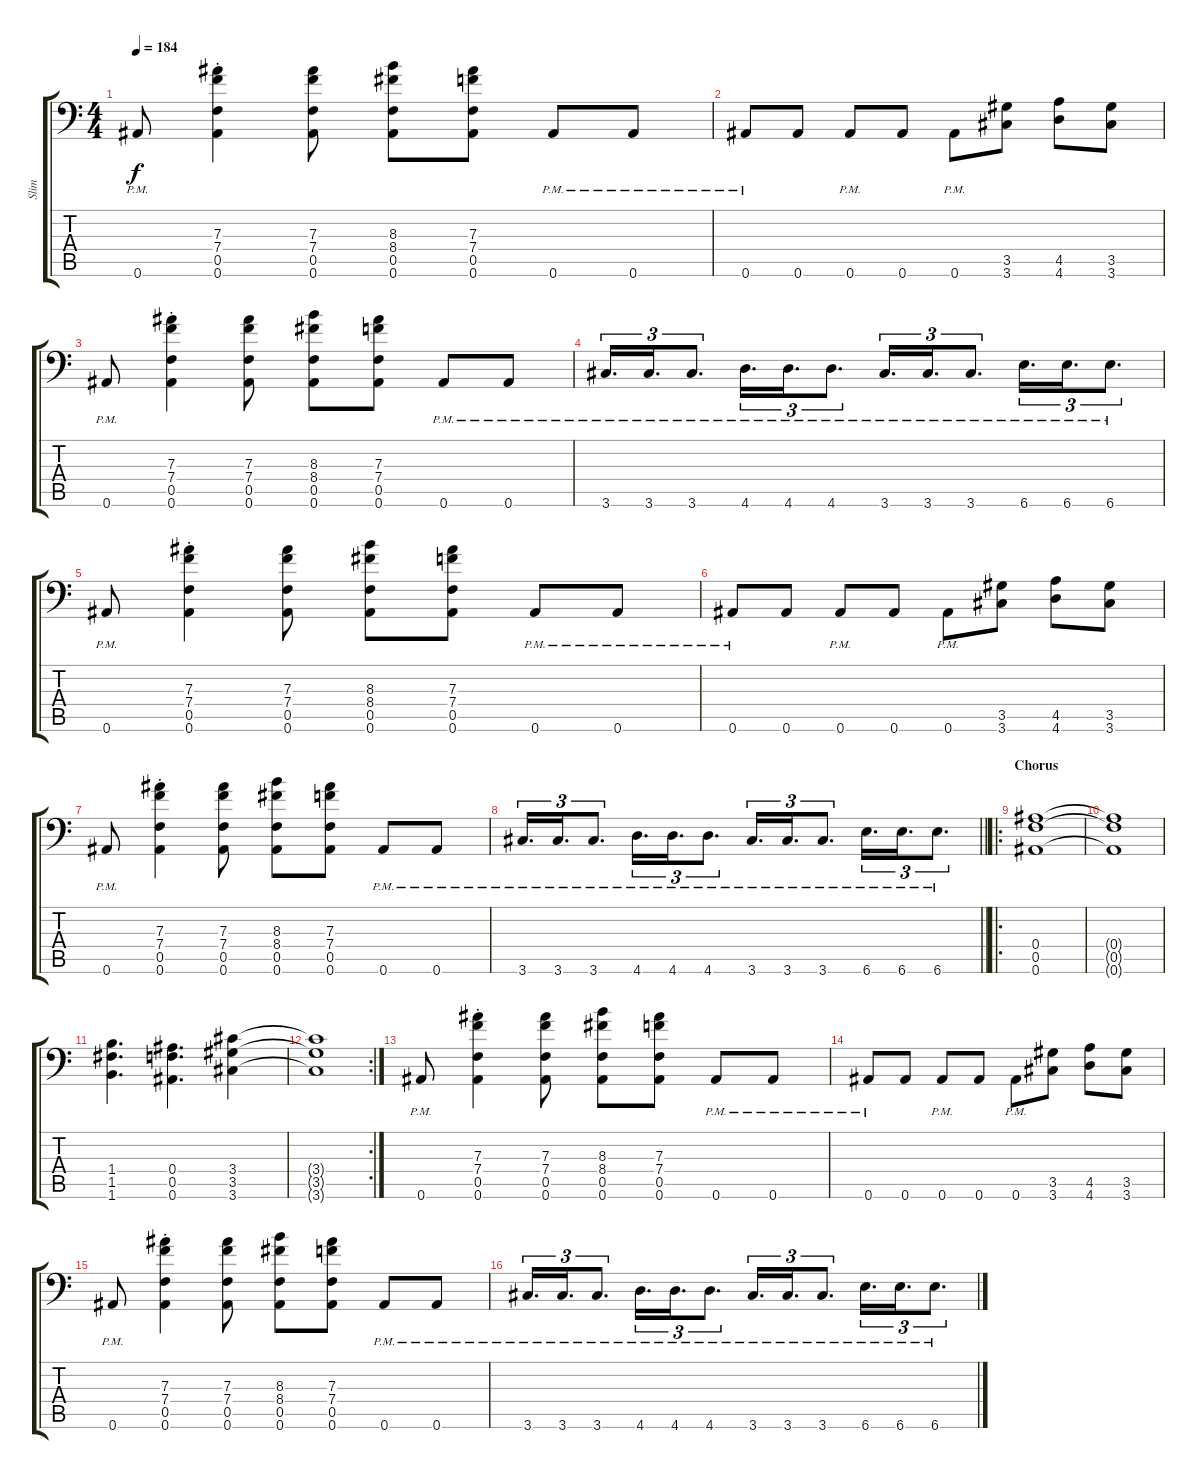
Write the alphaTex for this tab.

\track ("Slim" "Slim") {instrument distortionguitar}
\staff {score tabs}
\tuning (C4 G3 Eb3 Bb2 F2 Bb1) {hide}
\ts (4 4)
\tempo 184
\clef f4
\ks c
0.6{pm}.8{dy f} (7.3{st} 7.4{st} 0.5{st} 0.6{st}).4 (7.3 7.4 0.5 0.6).8 (8.3 8.4 0.5 0.6).8 (7.3 7.4 0.5 0.6).8 0.6{pm}.8 0.6{pm}.8 |
0.6{pm}.8 0.6.8 0.6{pm}.8 0.6.8 0.6{pm}.8 (3.5 3.6).8 (4.5 4.6).8 (3.5 3.6).8 |
0.6{pm}.8 (7.3{st} 7.4{st} 0.5{st} 0.6{st}).4 (7.3 7.4 0.5 0.6).8 (8.3 8.4 0.5 0.6).8 (7.3 7.4 0.5 0.6).8 0.6{pm}.8 0.6{pm}.8 |
3.6{pm}.16{d tu (3 2)} 3.6{pm}.16{d tu (3 2)} 3.6{pm}.8{d tu (3 2)} 4.6{pm}.16{d tu (3 2)} 4.6{pm}.16{d tu (3 2)} 4.6{pm}.8{d tu (3 2)} 3.6{pm}.16{d tu (3 2)} 3.6{pm}.16{d tu (3 2)} 3.6{pm}.8{d tu (3 2)} 6.6{pm}.16{d tu (3 2)} 6.6{pm}.16{d tu (3 2)} 6.6{pm}.8{d tu (3 2)} |
0.6{pm}.8 (7.3{st} 7.4{st} 0.5{st} 0.6{st}).4 (7.3 7.4 0.5 0.6).8 (8.3 8.4 0.5 0.6).8 (7.3 7.4 0.5 0.6).8 0.6{pm}.8 0.6{pm}.8 |
0.6{pm}.8 0.6.8 0.6{pm}.8 0.6.8 0.6{pm}.8 (3.5 3.6).8 (4.5 4.6).8 (3.5 3.6).8 |
0.6{pm}.8 (7.3{st} 7.4{st} 0.5{st} 0.6{st}).4 (7.3 7.4 0.5 0.6).8 (8.3 8.4 0.5 0.6).8 (7.3 7.4 0.5 0.6).8 0.6{pm}.8 0.6{pm}.8 |
\barLineRight lightlight
3.6{pm}.16{d tu (3 2)} 3.6{pm}.16{d tu (3 2)} 3.6{pm}.8{d tu (3 2)} 4.6{pm}.16{d tu (3 2)} 4.6{pm}.16{d tu (3 2)} 4.6{pm}.8{d tu (3 2)} 3.6{pm}.16{d tu (3 2)} 3.6{pm}.16{d tu (3 2)} 3.6{pm}.8{d tu (3 2)} 6.6{pm}.16{d tu (3 2)} 6.6{pm}.16{d tu (3 2)} 6.6{pm}.8{d tu (3 2)} |
\ro
\section ("" "Chorus")
(0.4 0.5 0.6).1 |
(0.4{t} 0.5{t} 0.6{t}).1 |
(1.4 1.5 1.6).4{d} (0.4 0.5 0.6).4{d} (3.4 3.5 3.6).4 |
\rc 2
(3.4{t} 3.5{t} 3.6{t}).1 |
0.6{pm}.8{volume 8} (7.3{st} 7.4{st} 0.5{st} 0.6{st}).4 (7.3 7.4 0.5 0.6).8 (8.3 8.4 0.5 0.6).8 (7.3 7.4 0.5 0.6).8 0.6{pm}.8 0.6{pm}.8 |
0.6{pm}.8 0.6.8 0.6{pm}.8 0.6.8 0.6{pm}.8 (3.5 3.6).8 (4.5 4.6).8 (3.5 3.6).8 |
0.6{pm}.8 (7.3{st} 7.4{st} 0.5{st} 0.6{st}).4 (7.3 7.4 0.5 0.6).8 (8.3 8.4 0.5 0.6).8 (7.3 7.4 0.5 0.6).8 0.6{pm}.8 0.6{pm}.8 |
3.6{pm}.16{d tu (3 2)} 3.6{pm}.16{d tu (3 2)} 3.6{pm}.8{d tu (3 2)} 4.6{pm}.16{d tu (3 2)} 4.6{pm}.16{d tu (3 2)} 4.6{pm}.8{d tu (3 2)} 3.6{pm}.16{d tu (3 2)} 3.6{pm}.16{d tu (3 2)} 3.6{pm}.8{d tu (3 2)} 6.6{pm}.16{d tu (3 2)} 6.6{pm}.16{d tu (3 2)} 6.6{pm}.8{d tu (3 2)}
